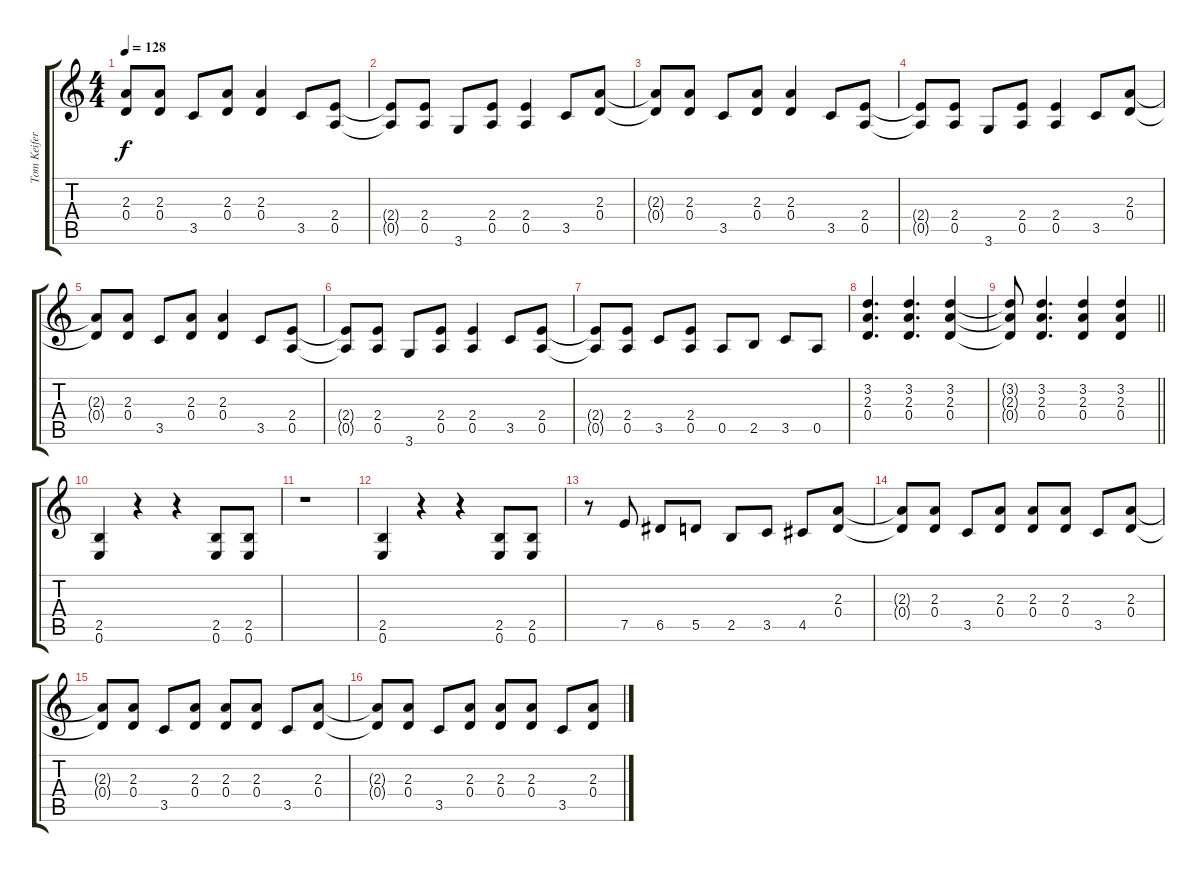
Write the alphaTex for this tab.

\track ("Tom Keifer" "Tom Keifer") {instrument overdrivenguitar}
\staff {score tabs}
\tuning (E4 B3 G3 D3 A2 E2) {hide}
\ts (4 4)
\tempo 128
\clef g2
\ks c
(2.3{t} 0.4{t}).8{dy f} (2.3 0.4).8 3.5.8 (2.3 0.4).8 (2.3 0.4).4 3.5.8 (2.4 0.5).8 |
(2.4{t} 0.5{t}).8 (2.4 0.5).8 3.6.8 (2.4 0.5).8 (2.4 0.5).4 3.5.8 (2.3 0.4).8 |
(2.3{t} 0.4{t}).8 (2.3 0.4).8 3.5.8 (2.3 0.4).8 (2.3 0.4).4 3.5.8 (2.4 0.5).8 |
(2.4{t} 0.5{t}).8 (2.4 0.5).8 3.6.8 (2.4 0.5).8 (2.4 0.5).4 3.5.8 (2.3 0.4).8 |
(2.3{t} 0.4{t}).8 (2.3 0.4).8 3.5.8 (2.3 0.4).8 (2.3 0.4).4 3.5.8 (2.4 0.5).8 |
(2.4{t} 0.5{t}).8 (2.4 0.5).8 3.6.8 (2.4 0.5).8 (2.4 0.5).4 3.5.8 (2.4 0.5).8 |
(2.4{t} 0.5{t}).8 (2.4 0.5).8 3.5.8 (2.4 0.5).8 0.5.8 2.5.8 3.5.8 0.5.8 |
(3.2 2.3 0.4).4{d} (3.2 2.3 0.4).4{d} (3.2 2.3 0.4).4 |
\barLineRight lightlight
(3.2{t} 2.3{t} 0.4{t}).8 (3.2 2.3 0.4).4{d} (3.2 2.3 0.4).4 (3.2 2.3 0.4).4 |
(2.5 0.6).4 r.4 r.4 (2.5 0.6).8 (2.5 0.6).8 |
r.1 |
(2.5 0.6).4 r.4 r.4 (2.5 0.6).8 (2.5 0.6).8 |
r.8 7.5.8 6.5.8 5.5.8 2.5.8 3.5.8 4.5.8 (2.3 0.4).8 |
(2.3{t} 0.4{t}).8 (2.3 0.4).8 3.5.8 (2.3 0.4).8 (2.3 0.4).8 (2.3 0.4).8 3.5.8 (2.3 0.4).8 |
(2.3{t} 0.4{t}).8 (2.3 0.4).8 3.5.8 (2.3 0.4).8 (2.3 0.4).8 (2.3 0.4).8 3.5.8 (2.3 0.4).8 |
(2.3{t} 0.4{t}).8 (2.3 0.4).8 3.5.8 (2.3 0.4).8 (2.3 0.4).8 (2.3 0.4).8 3.5.8 (2.3 0.4).8
